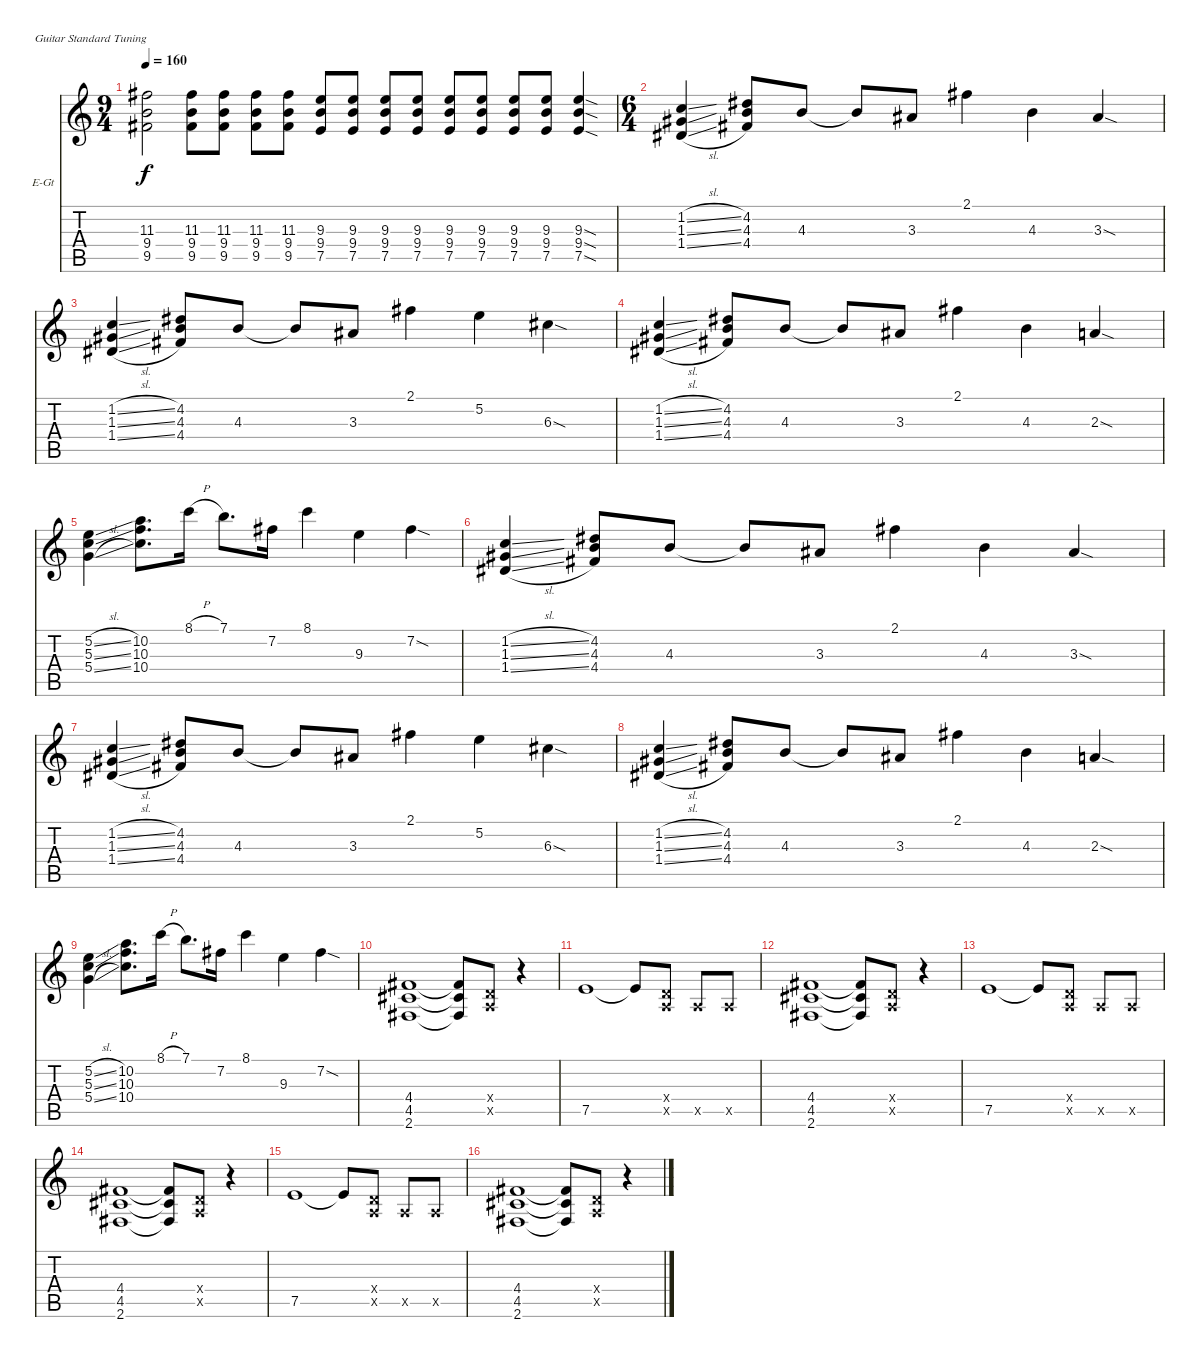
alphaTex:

\defaultSystemsLayout 4
\bracketExtendMode nobrackets
\firstSystemTrackNameOrientation horizontal
\otherSystemsTrackNameOrientation horizontal
\track ("Stone Gossard (Drive)" "E-Gt") {instrument overdrivenguitar}
\staff {score tabs}
\tuning (E4 B3 G3 D3 A2 E2)
\ts (9 4)
\tempo 160
\clef g2
\ks c
(11.3 9.4 9.5).2{dy f} (11.3 9.4 9.5).8 (11.3 9.4 9.5).8 (11.3 9.4 9.5).8 (11.3 9.4 9.5).8 (9.3 9.4 7.5).8 (9.3 9.4 7.5).8 (9.3 9.4 7.5).8 (9.3 9.4 7.5).8 (9.3 9.4 7.5).8 (9.3 9.4 7.5).8 (9.3 9.4 7.5).8 (9.3 9.4 7.5).8 (9.3{sod} 9.4{sod} 7.5{sod}).4 |
\ts (6 4)
(1.2{sl} 1.3{sl} 1.4{sl}).4 (4.2 4.3 4.4).8 4.3.8 4.3{t}.8 3.3.8 2.1.4 4.3.4 3.3{sod}.4 |
(1.2{sl} 1.3{sl} 1.4{sl}).4 (4.2 4.3 4.4).8 4.3.8 4.3{t}.8 3.3.8 2.1.4 5.2.4 6.3{sod}.4 |
(1.2{sl} 1.3{sl} 1.4{sl}).4 (4.2 4.3 4.4).8 4.3.8 4.3{t}.8 3.3.8 2.1.4 4.3.4 2.3{sod}.4 |
(5.2{sl} 5.3{sl} 5.4{sl}).4 (10.2 10.3 10.4).8{d} 8.1{h}.16 7.1.8{d} 7.2.16 8.1.4 9.3.4 7.2{sod}.4 |
(1.2{sl} 1.3{sl} 1.4{sl}).4 (4.2 4.3 4.4).8 4.3.8 4.3{t}.8 3.3.8 2.1.4 4.3.4 3.3{sod}.4 |
(1.2{sl} 1.3{sl} 1.4{sl}).4 (4.2 4.3 4.4).8 4.3.8 4.3{t}.8 3.3.8 2.1.4 5.2.4 6.3{sod}.4 |
(1.2{sl} 1.3{sl} 1.4{sl}).4 (4.2 4.3 4.4).8 4.3.8 4.3{t}.8 3.3.8 2.1.4 4.3.4 2.3{sod}.4 |
(5.2{sl} 5.3{sl} 5.4{sl}).4 (10.2 10.3 10.4).8{d} 8.1{h}.16 7.1.8{d} 7.2.16 8.1.4 9.3.4 7.2{sod}.4 |
(4.4 4.5 2.6).1 (4.4{t} 4.5{t} 2.6{t}).8 (0.4{x} 0.5{x}).8 r.4 |
7.5.1 7.5{t}.8 (0.4{x} 0.5{x}).8 0.5{x}.8 0.5{x}.8 |
(4.4 4.5 2.6).1 (4.4{t} 4.5{t} 2.6{t}).8 (0.4{x} 0.5{x}).8 r.4 |
7.5.1 7.5{t}.8 (0.4{x} 0.5{x}).8 0.5{x}.8 0.5{x}.8 |
(4.4 4.5 2.6).1 (4.4{t} 4.5{t} 2.6{t}).8 (0.4{x} 0.5{x}).8 r.4 |
7.5.1 7.5{t}.8 (0.4{x} 0.5{x}).8 0.5{x}.8 0.5{x}.8 |
(4.4 4.5 2.6).1 (4.4{t} 4.5{t} 2.6{t}).8 (0.4{x} 0.5{x}).8 r.4
